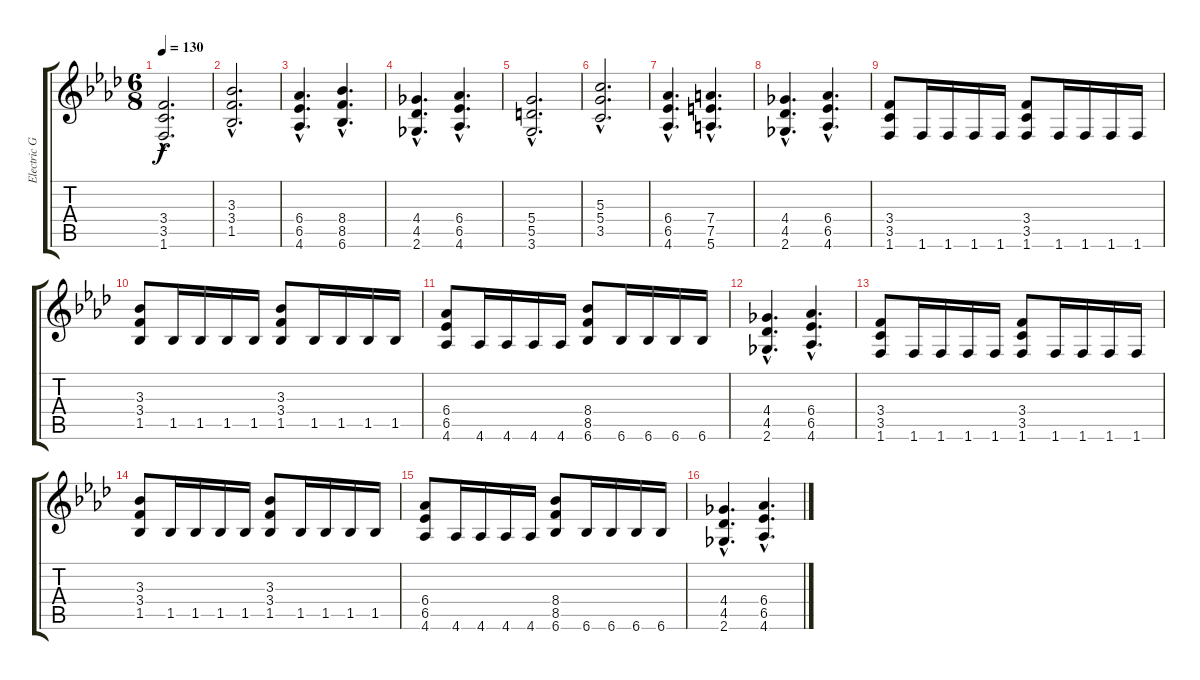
\track ("Electric Guitar I" "Electric G") {instrument distortionguitar}
\staff {score tabs}
\tuning (E4 B3 G3 D3 A2 E2) {hide}
\ts (6 8)
\tempo 130
\clef g2
\ks ab
(3.4{hac} 3.5{hac} 1.6{hac}).2{d dy f volume 12} |
(3.3{hac} 3.4{hac} 1.5{hac}).2{d} |
(6.4{hac} 6.5{hac} 4.6{hac}).4{d} (8.4{hac} 8.5{hac} 6.6{hac}).4{d} |
(4.4{hac} 4.5{hac} 2.6{hac}).4{d} (6.4{hac} 6.5{hac} 4.6{hac}).4{d} |
(5.4{hac} 5.5{hac} 3.6{hac}).2{d} |
(5.3{hac} 5.4{hac} 3.5{hac}).2{d} |
(6.4{hac} 6.5{hac} 4.6{hac}).4{d} (7.4{hac} 7.5{hac} 5.6{hac}).4{d} |
(4.4{hac} 4.5{hac} 2.6{hac}).4{d} (6.4{hac} 6.5{hac} 4.6{hac}).4{d} |
(3.4 3.5 1.6).8{volume 14} 1.6.16 1.6.16 1.6.16 1.6.16 (3.4 3.5 1.6).8 1.6.16 1.6.16 1.6.16 1.6.16 |
(3.3 3.4 1.5).8 1.5.16 1.5.16 1.5.16 1.5.16 (3.3 3.4 1.5).8 1.5.16 1.5.16 1.5.16 1.5.16 |
(6.4 6.5 4.6).8 4.6.16 4.6.16 4.6.16 4.6.16 (8.4 8.5 6.6).8 6.6.16 6.6.16 6.6.16 6.6.16 |
(4.4{hac} 4.5{hac} 2.6{hac}).4{d} (6.4{hac} 6.5{hac} 4.6{hac}).4{d} |
(3.4 3.5 1.6).8 1.6.16 1.6.16 1.6.16 1.6.16 (3.4 3.5 1.6).8 1.6.16 1.6.16 1.6.16 1.6.16 |
(3.3 3.4 1.5).8 1.5.16 1.5.16 1.5.16 1.5.16 (3.3 3.4 1.5).8 1.5.16 1.5.16 1.5.16 1.5.16 |
(6.4 6.5 4.6).8 4.6.16 4.6.16 4.6.16 4.6.16 (8.4 8.5 6.6).8 6.6.16 6.6.16 6.6.16 6.6.16 |
(4.4{hac} 4.5{hac} 2.6{hac}).4{d} (6.4{hac} 6.5{hac} 4.6{hac}).4{d}
